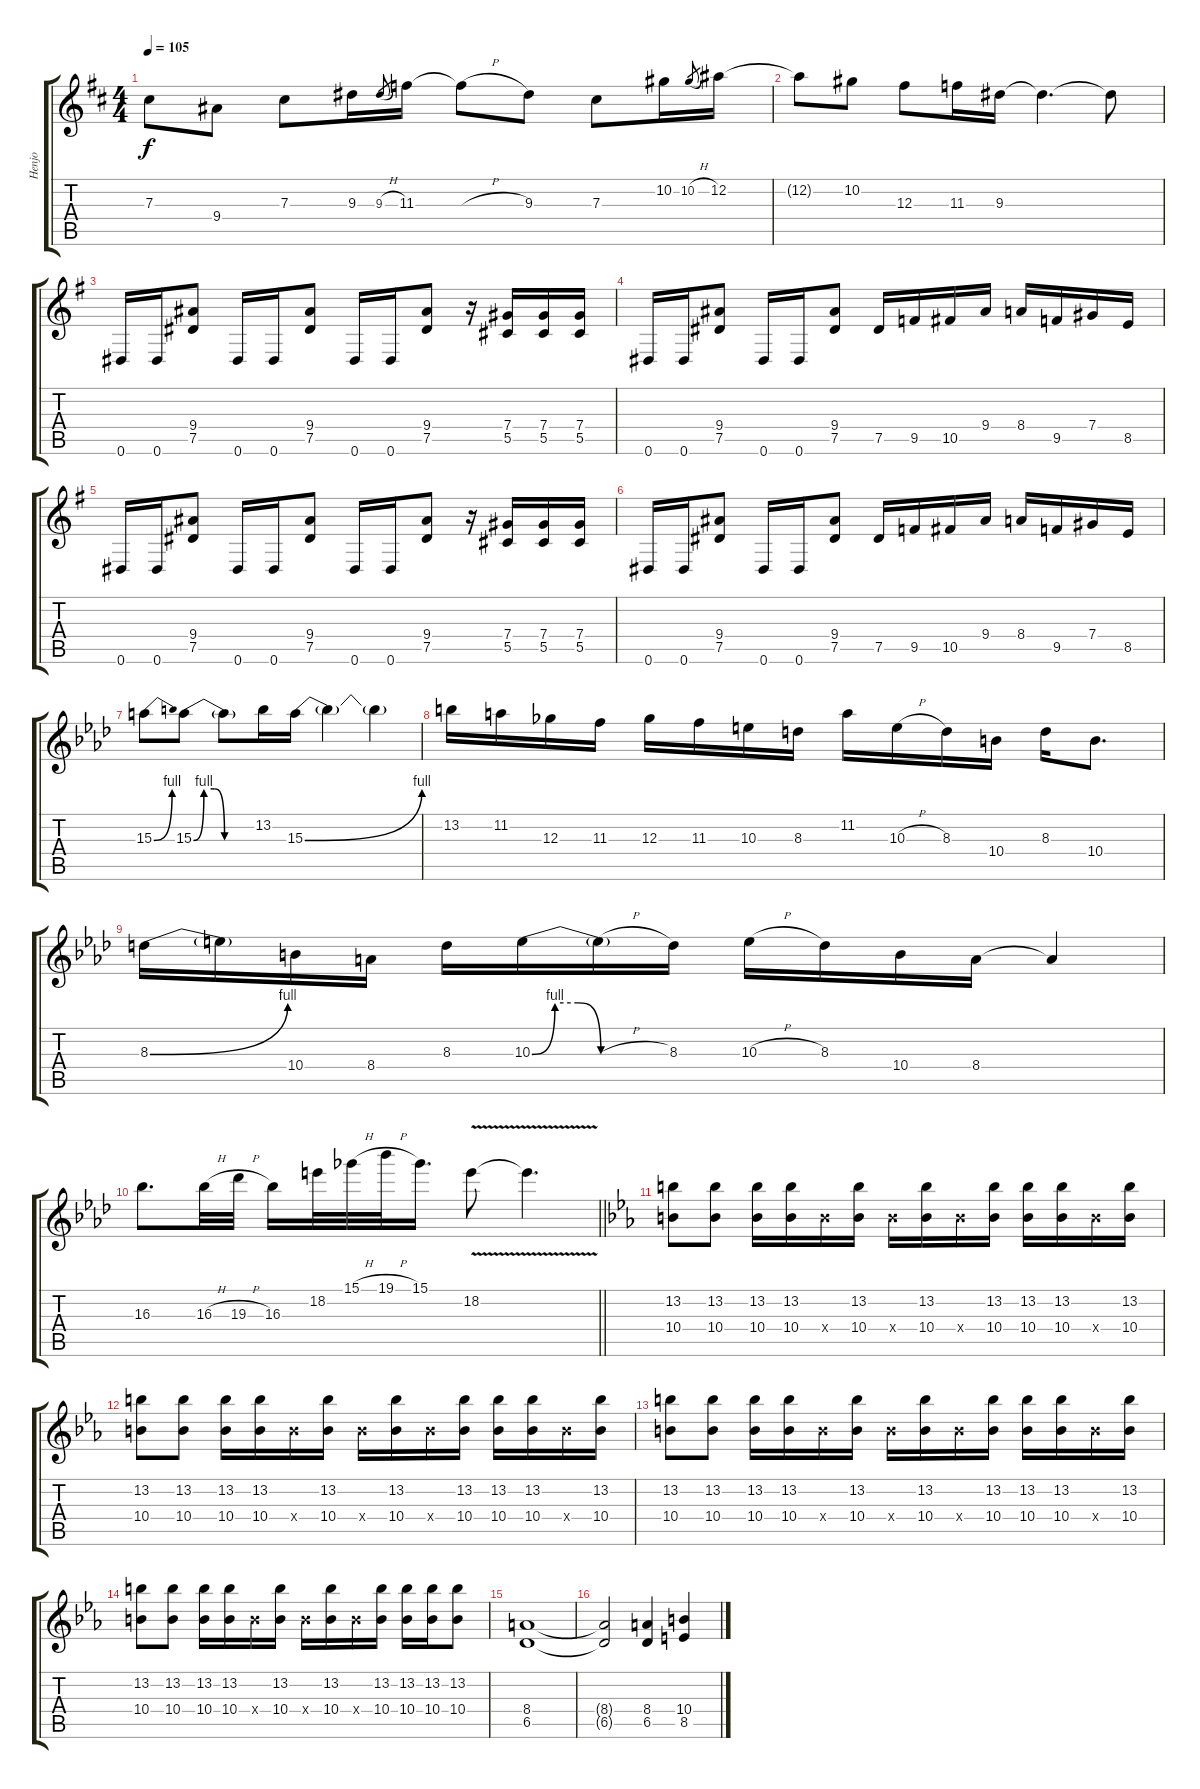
\track ("Henjo" "Henjo") {instrument distortionguitar}
\staff {score tabs}
\tuning (Eb4 Bb3 Gb3 Db3 Ab2 Eb2) {hide}
\ts (4 4)
\tempo 105
\clef g2
\ks d
7.3.8{dy f} 9.4.8 7.3.8 9.3.16 9.3{h}.8{gr} 11.3.16 11.3{h t}.8 9.3.8 7.3.8 10.2.16 10.2{h}.8{gr} 12.2.16 |
12.2{t}.8 10.2.8 12.3.8 11.3.16 9.3.16 9.3{t}.4{d} 9.3{t}.8 |
\ks g
0.6.16 0.6.16 (9.4 7.5).8 0.6.16 0.6.16 (9.4 7.5).8 0.6.16 0.6.16 (9.4 7.5).8 r.16 (7.4 5.5).16 (7.4 5.5).16 (7.4 5.5).16 |
0.6.16 0.6.16 (9.4 7.5).8 0.6.16 0.6.16 (9.4 7.5).8 7.5.16 9.5.16 10.5.16 9.4.16 8.4.16 9.5.16 7.4.16 8.5.16 |
0.6.16 0.6.16 (9.4 7.5).8 0.6.16 0.6.16 (9.4 7.5).8 0.6.16 0.6.16 (9.4 7.5).8 r.16 (7.4 5.5).16 (7.4 5.5).16 (7.4 5.5).16 |
0.6.16 0.6.16 (9.4 7.5).8 0.6.16 0.6.16 (9.4 7.5).8 7.5.16 9.5.16 10.5.16 9.4.16 8.4.16 9.5.16 7.4.16 8.5.16 |
\ks ab
15.3{be (bend 0 0 60 4)}.8 15.3{be (custom 0 0 10 4 20 4 30 0 60 0)}.8 15.3{t}.8 13.2.16 15.3{be (bend 0 0 60 4)}.16 15.3{t}.4 15.3{t}.4 |
13.2.16 11.2.16 12.3.16 11.3.16 12.3.16 11.3.16 10.3.16 8.3.16 11.2.16 10.3{h}.16 8.3.16 10.4.16 8.3.16 10.4.8{d} |
8.3{be (bend 0 0 60 4)}.16 8.3{t}.16 10.4.16 8.4.16 8.3.16 10.3{be (custom 0 0 10 4 20 4 30 0 60 0)}.16 10.3{h t}.16 8.3.16 10.3{h}.16 8.3.16 10.4.16 8.4.16 8.4{t}.4 |
\barLineRight lightlight
16.3.8{d} 16.3{h}.32 19.3{h}.32 16.3.16 18.2.32 15.1{h}.32 19.1{h}.32 15.1.16{d} 18.2{v}.8 18.2{t}.4{d} |
\ks eb
(13.2 10.4).8 (13.2 10.4).8 (13.2 10.4).16 (13.2 10.4).16 10.4{x}.16 (13.2 10.4).16 10.4{x}.16 (13.2 10.4).16 10.4{x}.16 (13.2 10.4).16 (13.2 10.4).16 (13.2 10.4).16 10.4{x}.16 (13.2 10.4).16 |
(13.2 10.4).8 (13.2 10.4).8 (13.2 10.4).16 (13.2 10.4).16 10.4{x}.16 (13.2 10.4).16 10.4{x}.16 (13.2 10.4).16 10.4{x}.16 (13.2 10.4).16 (13.2 10.4).16 (13.2 10.4).16 10.4{x}.16 (13.2 10.4).16 |
(13.2 10.4).8 (13.2 10.4).8 (13.2 10.4).16 (13.2 10.4).16 10.4{x}.16 (13.2 10.4).16 10.4{x}.16 (13.2 10.4).16 10.4{x}.16 (13.2 10.4).16 (13.2 10.4).16 (13.2 10.4).16 10.4{x}.16 (13.2 10.4).16 |
(13.2 10.4).8 (13.2 10.4).8 (13.2 10.4).16 (13.2 10.4).16 10.4{x}.16 (13.2 10.4).16 10.4{x}.16 (13.2 10.4).16 10.4{x}.16 (13.2 10.4).16 (13.2 10.4).16 (13.2 10.4).16 (13.2 10.4).8 |
(8.4 6.5).1 |
(8.4{t} 6.5{t}).2 (8.4 6.5).4 (10.4 8.5).4
